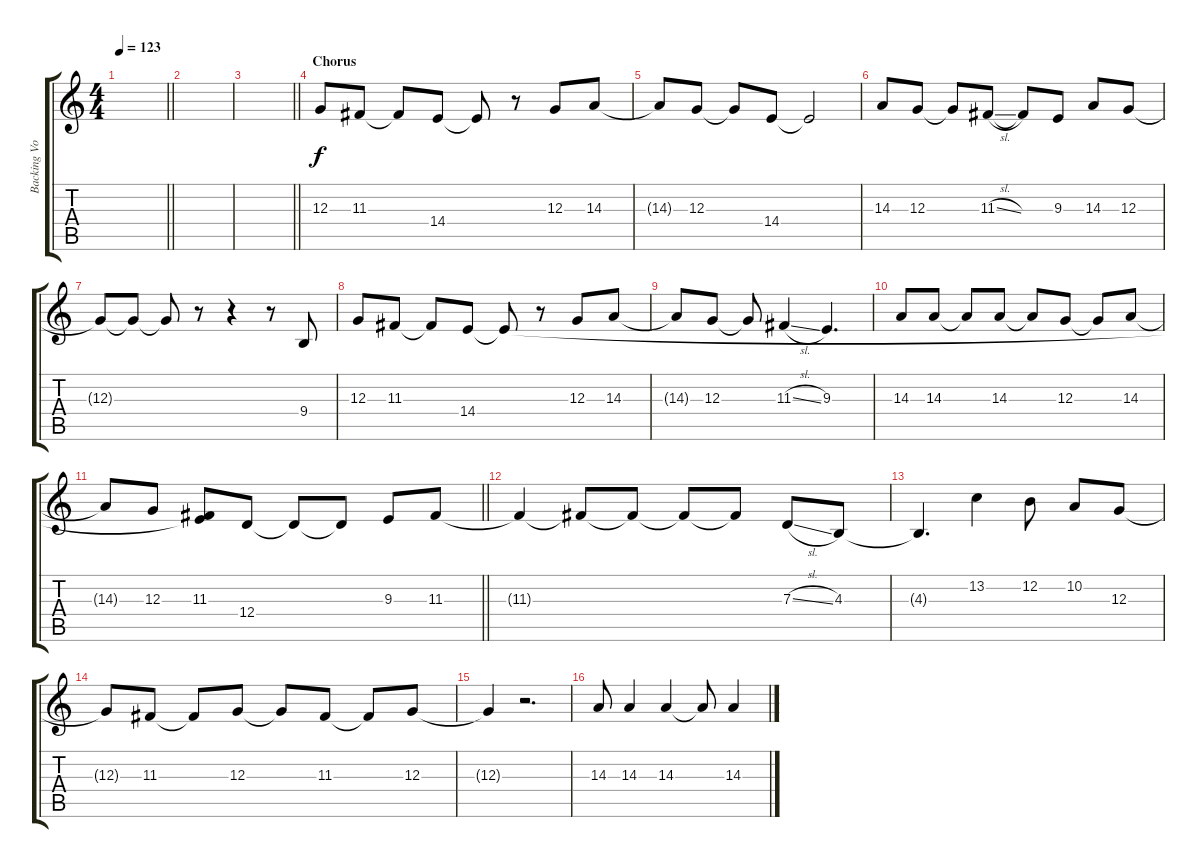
\track ("Backing Vocals (Josh Klinghoffer)" "Backing Vo") {instrument oboe}
\staff {score tabs}
\tuning (E4 B3 G3 D3 A2 E2) {hide}
\ts (4 4)
\tempo 123
\clef g2
\barLineRight lightlight
\ks c
|
|
\barLineRight lightlight
|
\section ("" "Chorus")
12.3.8 11.3.8 11.3{t}.8 14.4.8 14.4{t}.8 r.8 12.3.8 14.3.8 |
14.3{t}.8 12.3.8 12.3{t}.8 14.4.8 14.4{t}.2 |
14.3.8 12.3.8 12.3{t}.8 11.3{sl}.8 11.3{t}.8 9.3.8 14.3.8 12.3.8 |
12.3{t}.8 12.3{t}.8 12.3{t}.8 r.8 r.4 r.8 9.4.8 |
12.3.8 11.3.8 11.3{t}.8 14.4.8 14.4{t}.8 r.8 12.3.8 14.3.8 |
14.3{t}.8 12.3.8 12.3{t}.8 11.3{sl}.4 9.3.4{d} |
14.3.8 14.3.8 14.3{t}.8 14.3.8 14.3{t}.8 12.3.8 12.3{t}.8 14.3.8 |
\barLineRight lightlight
14.3{t}.8 12.3.8 (11.3 14.4{t}).8 12.4.8 12.4{t}.8 12.4{t}.8 9.3.8 11.3.8 |
11.3{t}.4 11.3{t}.8 11.3{t}.8 11.3{t}.8 11.3{t}.8 7.3{sl}.8 4.3.8 |
4.3{t}.4{d} 13.2.4 12.2.8 10.2.8 12.3.8 |
12.3{t}.8 11.3.8 11.3{t}.8 12.3.8 12.3{t}.8 11.3.8 11.3{t}.8 12.3.8 |
12.3{t}.4 r.2{d} |
14.3.8 14.3.4 14.3.4 14.3{t}.8 14.3.4
